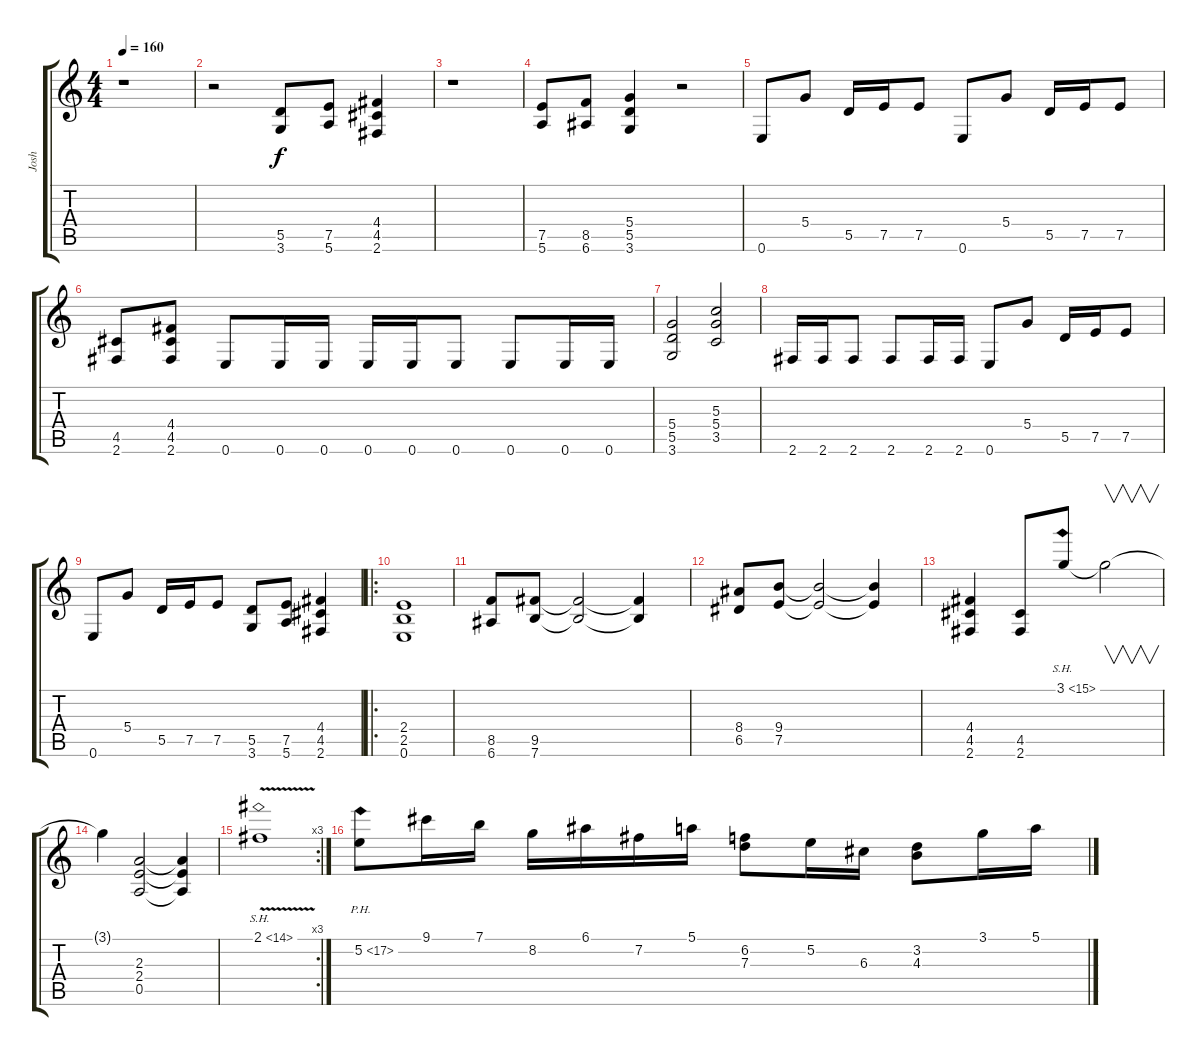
\track ("Josh" "Josh") {instrument distortionguitar}
\staff {score tabs}
\tuning (E4 B3 G3 D3 A2 E2) {hide}
\ts (4 4)
\tempo 160
\clef g2
\ks c
r.1{dy f instrument distortionguitar} |
r.2 (5.5 3.6).8 (7.5 5.6).8 (4.4 4.5 2.6).4 |
r.1 |
(7.5 5.6).8 (8.5 6.6).8 (5.4 5.5 3.6).4 r.2 |
0.6.8 5.4.8 5.5.16 7.5.16 7.5.8 0.6.8 5.4.8 5.5.16 7.5.16 7.5.8 |
(4.5 2.6).8 (4.4 4.5 2.6).8 0.6.8 0.6.16 0.6.16 0.6.16 0.6.16 0.6.8 0.6.8 0.6.16 0.6.16 |
(5.4 5.5 3.6).2 (5.3 5.4 3.5).2 |
2.6.16 2.6.16 2.6.8 2.6.8 2.6.16 2.6.16 0.6.8 5.4.8 5.5.16 7.5.16 7.5.8 |
0.6.8 5.4.8 5.5.16 7.5.16 7.5.8 (5.5 3.6).8 (7.5 5.6).8 (4.4 4.5 2.6).4 |
\ro
(2.4 2.5 0.6).1 |
(8.5 6.6).8 (9.5 7.6).8 (9.5{t} 7.6{t}).2 (9.5{t} 7.6{t}).4 |
(8.4 6.5).8 (9.4 7.5).8 (9.4{t} 7.5{t}).2 (9.4{t} 7.5{t}).4 |
(4.4 4.5 2.6).4 (4.5 2.6).8 3.1{sh 12}.8 3.1{t}.2{v} |
3.1{t}.4 (2.3 2.4 0.5).2 (2.3{t} 2.4{t} 0.5{t}).4 |
\rc 3
2.1{sh 12 v}.1 |
5.2{ph 12}.8 9.1.16 7.1.16 8.2.16 6.1.16 7.2.16 5.1.16 (6.2 7.3).8 5.2.16 6.3.16 (3.2 4.3).8 3.1.16 5.1.16
